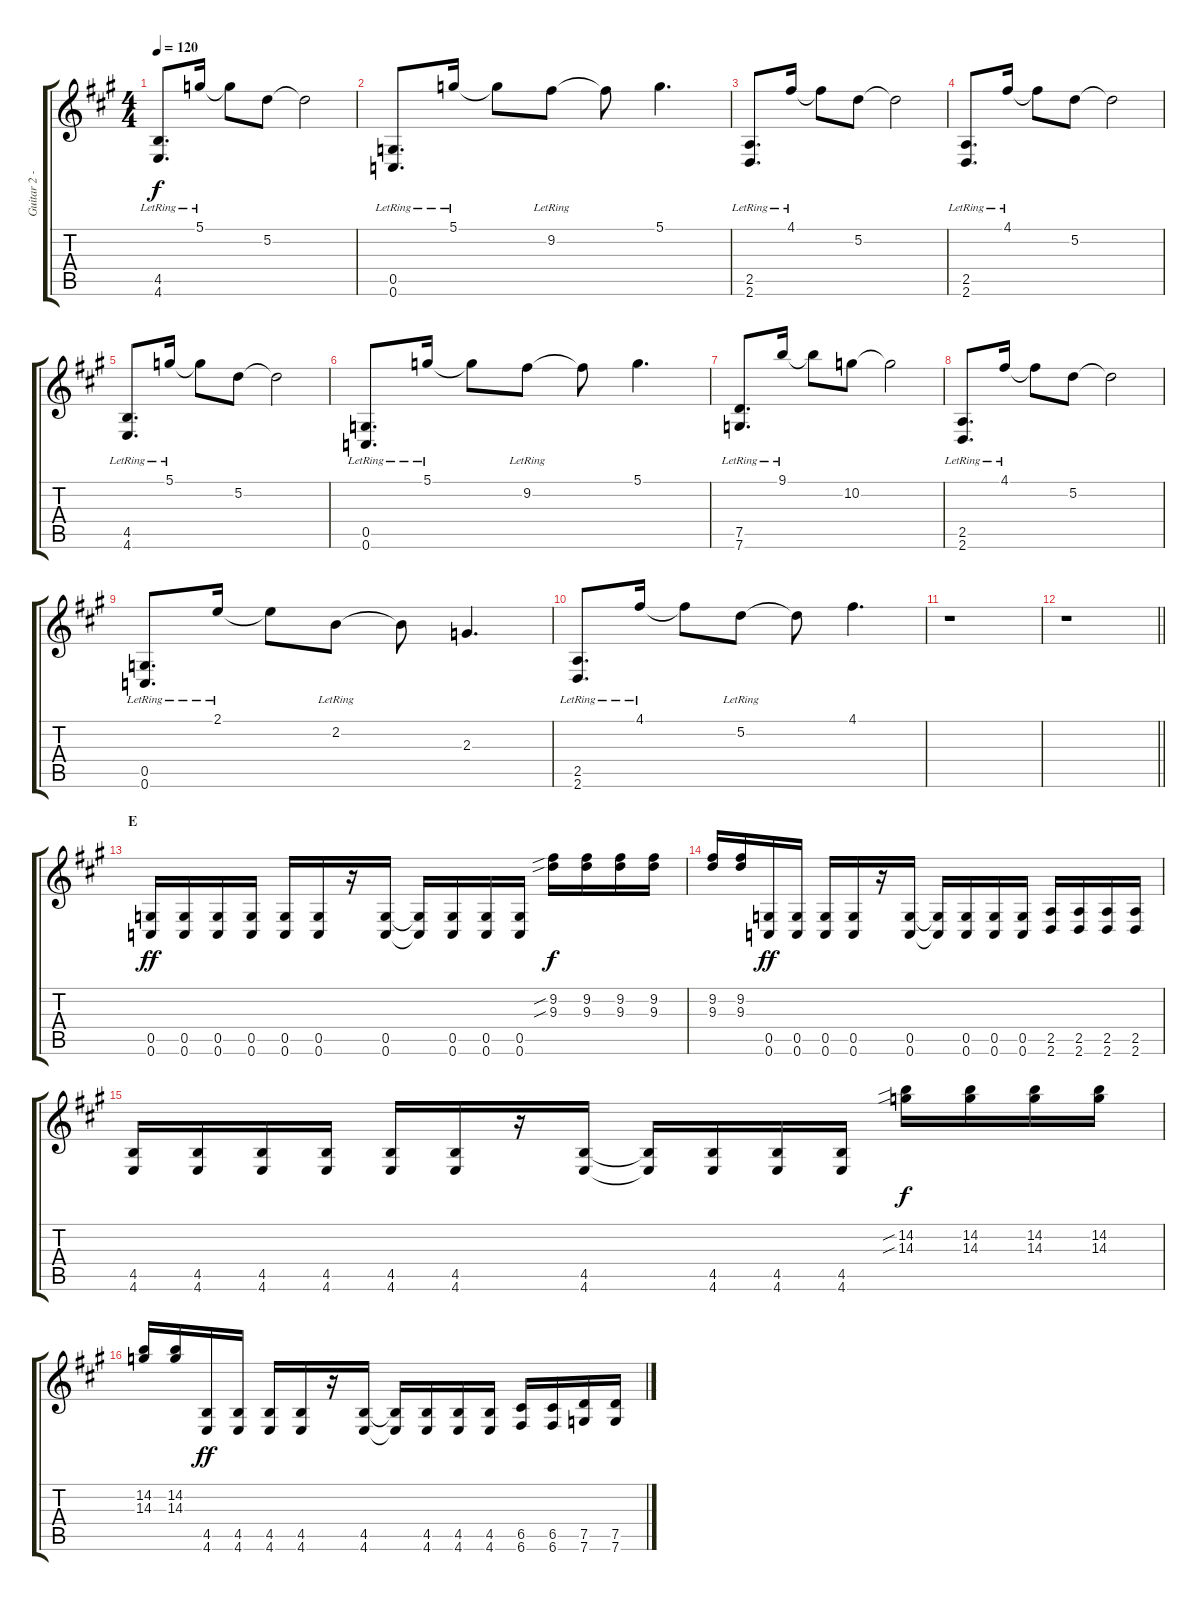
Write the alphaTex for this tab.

\track ("Guitar 2 - Uruha" "Guitar 2 -") {instrument overdrivenguitar}
\staff {score tabs}
\tuning (D4 A3 F3 C3 G2 C2) {hide}
\ts (4 4)
\tempo 120
\clef g2
\ks a
(4.5{lr} 4.6{lr}).8{d dy f} 5.1{lr}.16 5.1{t}.8 5.2.8 5.2{t}.2 |
(0.5{lr} 0.6{lr}).8{d} 5.1{lr}.16 5.1{t}.8 9.2{lr}.8 9.2{t}.8 5.1.4{d} |
(2.5{lr} 2.6{lr}).8{d} 4.1{lr}.16 4.1{t}.8 5.2.8 5.2{t}.2 |
(2.5{lr} 2.6{lr}).8{d} 4.1{lr}.16 4.1{t}.8 5.2.8 5.2{t}.2 |
(4.5{lr} 4.6{lr}).8{d} 5.1{lr}.16 5.1{t}.8 5.2.8 5.2{t}.2 |
(0.5{lr} 0.6{lr}).8{d} 5.1{lr}.16 5.1{t}.8 9.2{lr}.8 9.2{t}.8 5.1.4{d} |
(7.5{lr} 7.6{lr}).8{d} 9.1{lr}.16 9.1{t}.8 10.2.8 10.2{t}.2 |
(2.5{lr} 2.6{lr}).8{d} 4.1{lr}.16 4.1{t}.8 5.2.8 5.2{t}.2 |
(0.5{lr} 0.6{lr}).8{d} 2.1{lr}.16 2.1{t}.8 2.2{lr}.8 2.2{t}.8 2.3.4{d} |
(2.5{lr} 2.6{lr}).8{d} 4.1{lr}.16 4.1{t}.8 5.2{lr}.8 5.2{t}.8 4.1.4{d} |
r.1 |
\barLineRight lightlight
r.1 |
\section ("" "E")
(0.5 0.6).16{dy ff} (0.5 0.6).16 (0.5 0.6).16 (0.5 0.6).16 (0.5 0.6).16 (0.5 0.6).16 r.16 (0.5 0.6).16 (0.5{t} 0.6{t}).16 (0.5 0.6).16 (0.5 0.6).16 (0.5 0.6).16 (9.2{sib} 9.3{sib}).16{dy f} (9.2 9.3).16 (9.2 9.3).16 (9.2 9.3).16 |
(9.2 9.3).16 (9.2 9.3).16 (0.5 0.6).16{dy ff} (0.5 0.6).16 (0.5 0.6).16 (0.5 0.6).16 r.16 (0.5 0.6).16 (0.5{t} 0.6{t}).16 (0.5 0.6).16 (0.5 0.6).16 (0.5 0.6).16 (2.5 2.6).16 (2.5 2.6).16 (2.5 2.6).16 (2.5 2.6).16 |
(4.5 4.6).16 (4.5 4.6).16 (4.5 4.6).16 (4.5 4.6).16 (4.5 4.6).16 (4.5 4.6).16 r.16 (4.5 4.6).16 (4.5{t} 4.6{t}).16 (4.5 4.6).16 (4.5 4.6).16 (4.5 4.6).16 (14.2{sib} 14.3{sib}).16{dy f} (14.2 14.3).16 (14.2 14.3).16 (14.2 14.3).16 |
(14.2 14.3).16 (14.2 14.3).16 (4.5 4.6).16{dy ff} (4.5 4.6).16 (4.5 4.6).16 (4.5 4.6).16 r.16 (4.5 4.6).16 (4.5{t} 4.6{t}).16 (4.5 4.6).16 (4.5 4.6).16 (4.5 4.6).16 (6.5 6.6).16 (6.5 6.6).16 (7.5 7.6).16 (7.5 7.6).16
